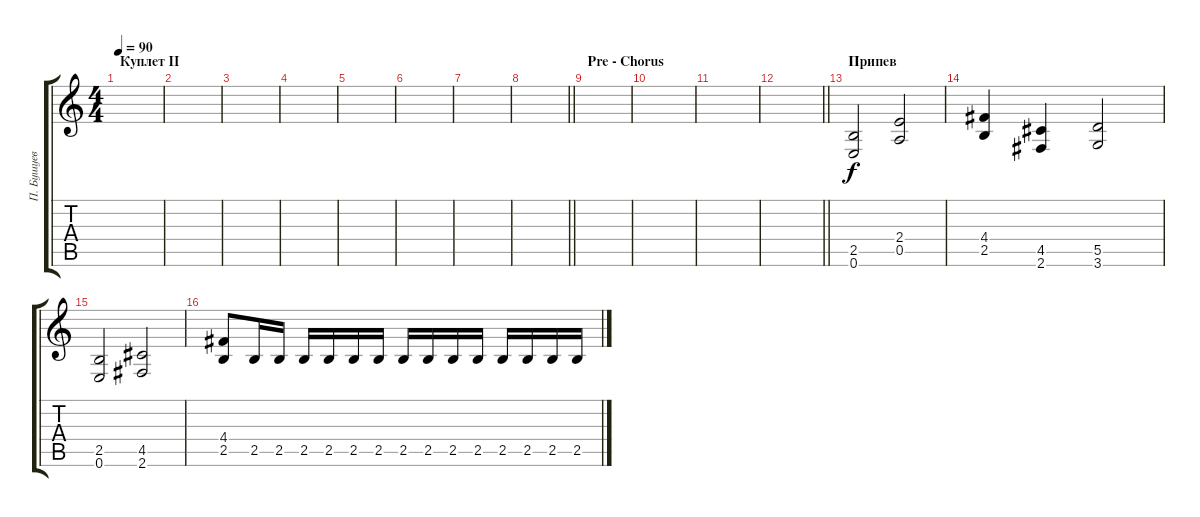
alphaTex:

\track ("П. Бушуев" "П. Бушуев") {instrument acousticguitarsteel}
\staff {score tabs}
\tuning (E4 B3 G3 D3 A2 E2) {hide}
\ts (4 4)
\section ("" "Куплет II")
\tempo 90
\clef g2
\ks c
|
|
|
|
|
|
|
\barLineRight lightlight
|
\section ("" "Pre - Chorus")
|
|
|
\barLineRight lightlight
|
\section ("" "Припев")
(2.5 0.6).2{instrument distortionguitar} (2.4 0.5).2 |
(4.4 2.5).4 (4.5 2.6).4 (5.5 3.6).2 |
(2.5 0.6).2 (4.5 2.6).2 |
(4.4 2.5).8 2.5.16 2.5.16 2.5.16 2.5.16 2.5.16 2.5.16 2.5.16 2.5.16 2.5.16 2.5.16 2.5.16 2.5.16 2.5.16 2.5.16
